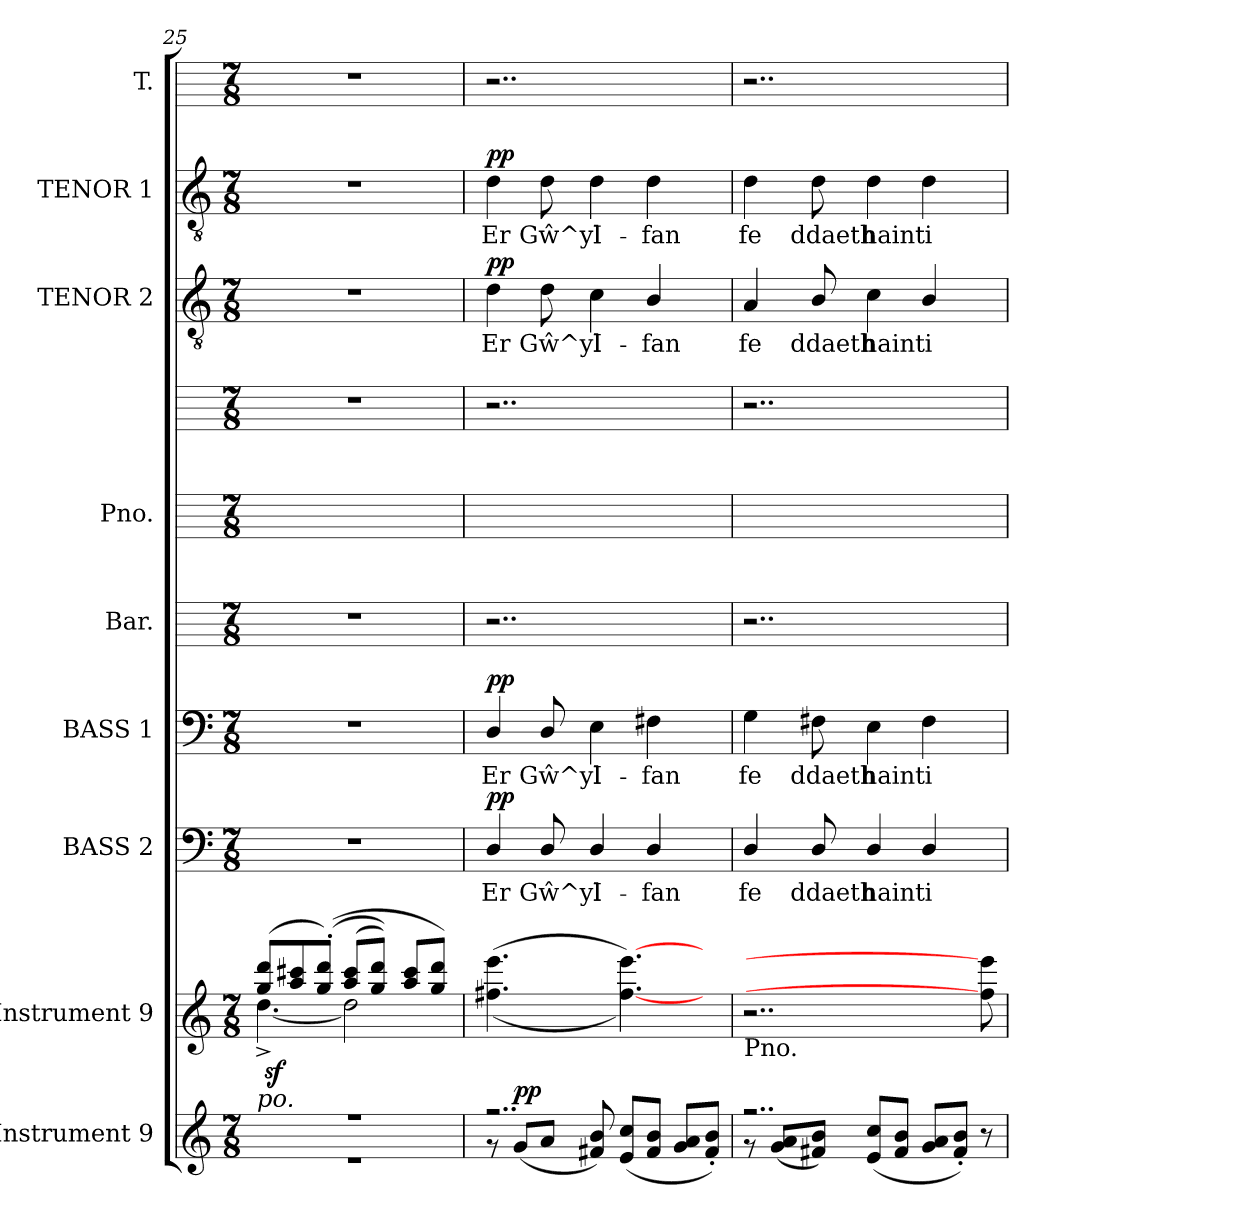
**kern	**dynam	**kern	**dynam	**kern	**text	**dynam	**kern	**text	**dynam	**kern	**kern	**kern	**kern	**text	**dynam	**kern	**text	**dynam	**kern
*part9	*part9	*part8	*part8	*part7	*part7	*part7	*part6	*part6	*part6	*part5	*part4	*part4	*part3	*part3	*part3	*part2	*part2	*part2	*part1
*staff10	*staff10	*staff9	*staff9	*staff8	*staff8	*staff8	*staff7	*staff7	*staff7	*staff6	*staff5	*staff4	*staff3	*staff3	*staff3	*staff2	*staff2	*staff2	*staff1
*I"Instrument 9	*	*I"Instrument 9	*	*I"BASS 2	*	*	*I"BASS 1	*	*	*I"Bar.	*I"Pno.	*	*I"TENOR 2	*	*	*I"TENOR 1	*	*	*I"T.
*	*	*	*	*I'B. 2	*	*	*I'B. 1	*	*	*I'Bar.	*	*	*I'T. 2	*	*	*I'T. 1	*	*	*
*clefG2	*	*clefG2	*	*clefF4	*	*	*clefF4	*	*	*	*	*	*clefGv2	*	*	*clefGv2	*	*	*
*ITrd-3c-5	*	*ITrd-3c-5	*	*ITrd-3c-5	*	*	*ITrd-3c-5	*	*	*ITrd-3c-5	*ITrd-3c-5	*ITrd-3c-5	*ITrd-3c-5	*	*	*ITrd-3c-5	*	*	*ITrd-3c-5
*k[b-]	*	*k[b-]	*	*k[b-]	*	*	*k[b-]	*	*	*k[b-]	*k[b-]	*k[b-]	*k[b-]	*	*	*k[b-]	*	*	*k[b-]
*F:	*	*F:	*	*F:	*	*	*F:	*	*	*F:	*F:	*F:	*F:	*	*	*F:	*	*	*F:
*M7/8	*	*M7/8	*	*M7/8	*	*	*M7/8	*	*	*M7/8	*M7/8	*M7/8	*M7/8	*	*	*M7/8	*	*	*M7/8
=25	=25	=25	=25	=25	=25	=25	=25	=25	=25	=25	=25	=25	=25	=25	=25	=25	=25	=25	=25
*^	*	*^	*	*	*	*	*	*	*	*	*	*	*	*	*	*	*	*	*
*	*	*	*	*^	*	*	*	*	*	*	*	*	*	*	*	*	*	*	*	*	*
!LO:TX:a:i:t=po.	!	!	!	!	!	!	!	!	!	!	!	!	!	!	!	!	!	!	!	!	!	!
2..r	2..r	.	(>8ccc/ 8ggg/L	[<4.gg^<\	64ryy	.	2..r	.	.	2..r	.	.	2..r	2..ryy	2..r	2..r	.	.	2..r	.	.	2..r
!	!	!	!	!	!	!LO:DY:b	!	!	!	!	!	!	!	!	!	!	!	!	!	!	!	!
.	.	.	.	.	2ryy	sf	.	.	.	.	.	.	.	.	.	.	.	.	.	.	.	.
.	.	.	8ddd/ 8fff#X/	.	.	.	.	.	.	.	.	.	.	.	.	.	.	.	.	.	.	.
.	.	.	(>(<8ccc/'> 8ggg/'>J)	.	.	.	.	.	.	.	.	.	.	.	.	.	.	.	.	.	.	.
.	.	.	(>8fff#/ 8ddd/L	2gg\]	.	.	.	.	.	.	.	.	.	.	.	.	.	.	.	.	.	.
.	.	.	8ccc/ 8ggg/J))	.	.	.	.	.	.	.	.	.	.	.	.	.	.	.	.	.	.	.
.	.	.	.	.	4ryy	.	.	.	.	.	.	.	.	.	.	.	.	.	.	.	.	.
.	.	.	8ddd/ 8fff#/L	.	.	.	.	.	.	.	.	.	.	.	.	.	.	.	.	.	.	.
.	.	.	8ggg/ 8ccc/J)	.	.	.	.	.	.	.	.	.	.	.	.	.	.	.	.	.	.	.
.	.	.	.	.	16..ryy	.	.	.	.	.	.	.	.	.	.	.	.	.	.	.	.	.
!!LO:LB:g=z
=26	=26	=26	=26	=26	=26	=26	=26	=26	=26	=26	=26	=26	=26	=26	=26	=26	=26	=26	=26	=26	=26	=26
!	!	!	!	!	!	!	!	!LO:LY:b:cj	!LO:DY:a	!	!LO:LY:b:cj	!LO:DY:a	!	!	!	!	!LO:LY:b:cj	!LO:DY:a	!	!LO:LY:b:cj	!LO:DY:a	!
*	*	*	*v	*v	*v	*	*	*	*	*	*	*	*	*	*	*	*	*	*	*	*	*
2..r	8rf	.	(<(>4.bbn\ 4.aaa\	.	4G/	Er	pp	4G/	Er	pp	2..r	1ryy	2..r	4g\	Er	pp	4g\	Er	pp	2..r
!	!	!LO:DY:a	!	!	!	!	!	!	!	!	!	!	!	!	!	!	!	!	!	!
.	(<8cc/L	pp	.	.	.	.	.	.	.	.	.	.	.	.	.	.	.	.	.	.
!	!	!	!	!	!	!LO:LY:b:cj	!	!	!LO:LY:b:cj	!	!	!	!	!	!LO:LY:b:cj	!	!	!LO:LY:b:cj	!	!
.	8dd/J	.	.	.	8G/	Gŵ^yl	.	8G/	Gŵ^yl	.	.	.	.	8g\	Gŵ^yl	.	8g\	Gŵ^yl	.	.
!	!	!	!	!	!	!LO:LY:b:cj	!	!	!LO:LY:b:cj	!	!	!	!	!	!LO:LY:b:cj	!	!	!LO:LY:b:cj	!	!
.	8ee/ 8bn/)	.	8ryy	.	4G/	I-	.	4A\	I-	.	.	.	.	4f\	I-	.	4g\	I-	.	.
.	(<8a/ 8ff/L	.	[4.aaa\ [4.bb\))	.	.	.	.	.	.	.	.	.	.	.	.	.	.	.	.	.
!	!	!	!	!	!	!LO:LY:b:cj	!	!	!LO:LY:b:cj	!	!	!	!	!	!LO:LY:b:cj	!	!	!LO:LY:b:cj	!	!
.	8ee/ 8b/J	.	.	.	4G/	-fan	.	4Bn\	-fan	.	.	.	.	4e/	-fan	.	4g\	-fan	.	.
.	8cc/ 8dd/L	.	.	.	.	.	.	.	.	.	.	.	.	.	.	.	.	.	.	.
8ryy	8b/'< 8ee/'<J)	.	8ryy	.	8ryy	.	.	8ryy	.	.	8ryy	.	8ryy	8ryy	.	.	8ryy	.	.	8ryy
=27	=27	=27	=27	=27	=27	=27	=27	=27	=27	=27	=27	=27	=27	=27	=27	=27	=27	=27	=27	=27
!	!	!	!LO:TX:b:t=Pno.	!	!	!	!	!	!	!	!	!	!	!	!	!	!	!	!	!
!	!	!	!	!	!	!LO:LY:b:cj	!	!	!LO:LY:b:cj	!	!	!	!	!	!LO:LY:b:cj	!	!	!LO:LY:b:cj	!	!
2..r	8rf	.	2..r	.	4G/	fe	.	4c\	fe	.	2..r	1ryy	2..r	4d/	fe	.	4g\	fe	.	2..r
.	(<8cc/ 8dd/L	.	.	.	.	.	.	.	.	.	.	.	.	.	.	.	.	.	.	.
!	!	!	!	!	!	!LO:LY:b:cj	!	!	!LO:LY:b:cj	!	!	!	!	!	!LO:LY:b:cj	!	!	!LO:LY:b:cj	!	!
.	8ee/ 8bn/J)	.	.	.	8G/	ddaeth	.	8Bn\	ddaeth	.	.	.	.	8e/	ddaeth	.	8g\	ddaeth	.	.
!	!	!	!	!	!	!LO:LY:b:cj	!	!	!LO:LY:b:cj	!	!	!	!	!	!LO:LY:b:cj	!	!	!LO:LY:b:cj	!	!
.	(<8ff/ 8a/L	.	.	.	4G/	haint	.	4A\	haint	.	.	.	.	4f\	haint	.	4g\	haint	.	.
.	8b/ 8ee/J	.	.	.	.	.	.	.	.	.	.	.	.	.	.	.	.	.	.	.
!	!	!	!	!	!	!LO:LY:b:cj	!	!	!LO:LY:b:cj	!	!	!	!	!	!LO:LY:b:cj	!	!	!LO:LY:b:cj	!	!
.	8cc/ 8dd/L	.	.	.	4G/	i	.	4B\	i	.	.	.	.	4e/	i	.	4g\	i	.	.
.	8b/'< 8ee/'<J)	.	.	.	.	.	.	.	.	.	.	.	.	.	.	.	.	.	.	.
8r	8ryy	.	8aaa\] 8bb\]	.	8ryy	.	.	8ryy	.	.	8ryy	.	8ryy	8ryy	.	.	8ryy	.	.	8ryy
*v	*v	*	*	*	*	*	*	*	*	*	*	*	*	*	*	*	*	*	*	*
=	=	=	=	=	=	=	=	=	=	=	=	=	=	=	=	=	=	=	=
*-	*-	*-	*-	*-	*-	*-	*-	*-	*-	*-	*-	*-	*-	*-	*-	*-	*-	*-	*-
